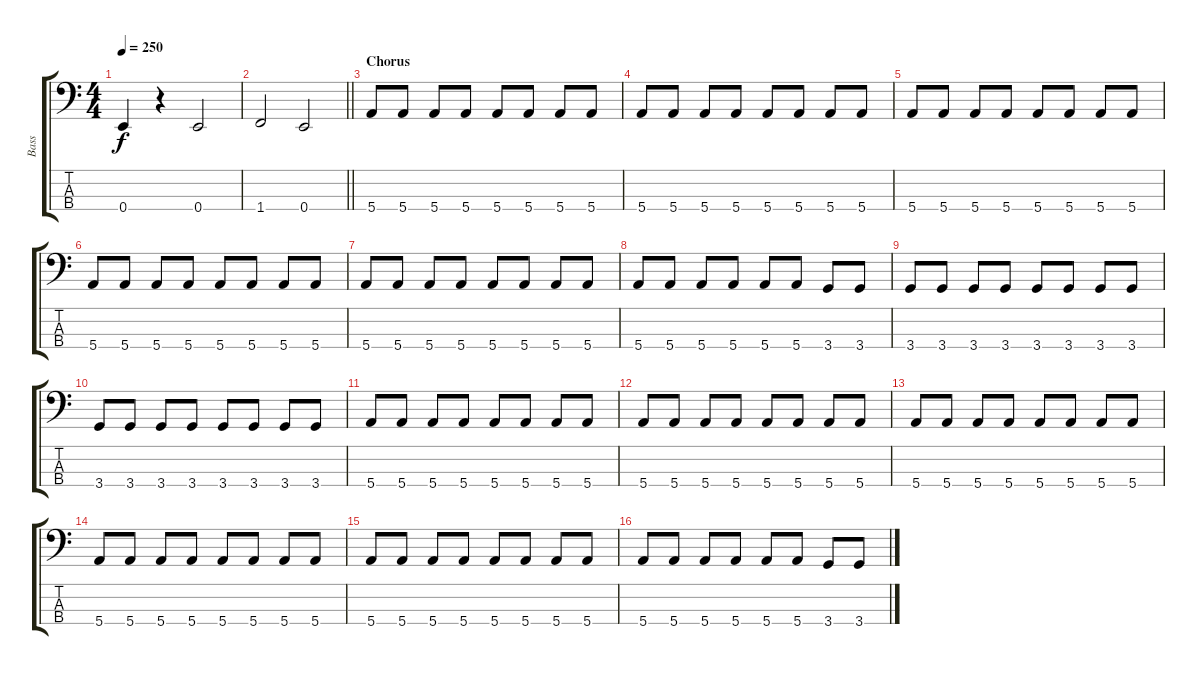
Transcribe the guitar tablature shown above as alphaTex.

\track ("Bass" "Bass") {instrument electricbassfinger}
\staff {score tabs}
\tuning (G2 D2 A1 E1) {hide}
\ts (4 4)
\tempo 250
\clef f4
\ks c
0.4.4{dy f} r.4 0.4.2 |
\barLineRight lightlight
1.4.2 0.4.2 |
\section ("" "Chorus")
5.4.8 5.4.8 5.4.8 5.4.8 5.4.8 5.4.8 5.4.8 5.4.8 |
5.4.8 5.4.8 5.4.8 5.4.8 5.4.8 5.4.8 5.4.8 5.4.8 |
5.4.8 5.4.8 5.4.8 5.4.8 5.4.8 5.4.8 5.4.8 5.4.8 |
5.4.8 5.4.8 5.4.8 5.4.8 5.4.8 5.4.8 5.4.8 5.4.8 |
5.4.8 5.4.8 5.4.8 5.4.8 5.4.8 5.4.8 5.4.8 5.4.8 |
5.4.8 5.4.8 5.4.8 5.4.8 5.4.8 5.4.8 3.4.8 3.4.8 |
3.4.8 3.4.8 3.4.8 3.4.8 3.4.8 3.4.8 3.4.8 3.4.8 |
3.4.8 3.4.8 3.4.8 3.4.8 3.4.8 3.4.8 3.4.8 3.4.8 |
5.4.8 5.4.8 5.4.8 5.4.8 5.4.8 5.4.8 5.4.8 5.4.8 |
5.4.8 5.4.8 5.4.8 5.4.8 5.4.8 5.4.8 5.4.8 5.4.8 |
5.4.8 5.4.8 5.4.8 5.4.8 5.4.8 5.4.8 5.4.8 5.4.8 |
5.4.8 5.4.8 5.4.8 5.4.8 5.4.8 5.4.8 5.4.8 5.4.8 |
5.4.8 5.4.8 5.4.8 5.4.8 5.4.8 5.4.8 5.4.8 5.4.8 |
5.4.8 5.4.8 5.4.8 5.4.8 5.4.8 5.4.8 3.4.8 3.4.8
